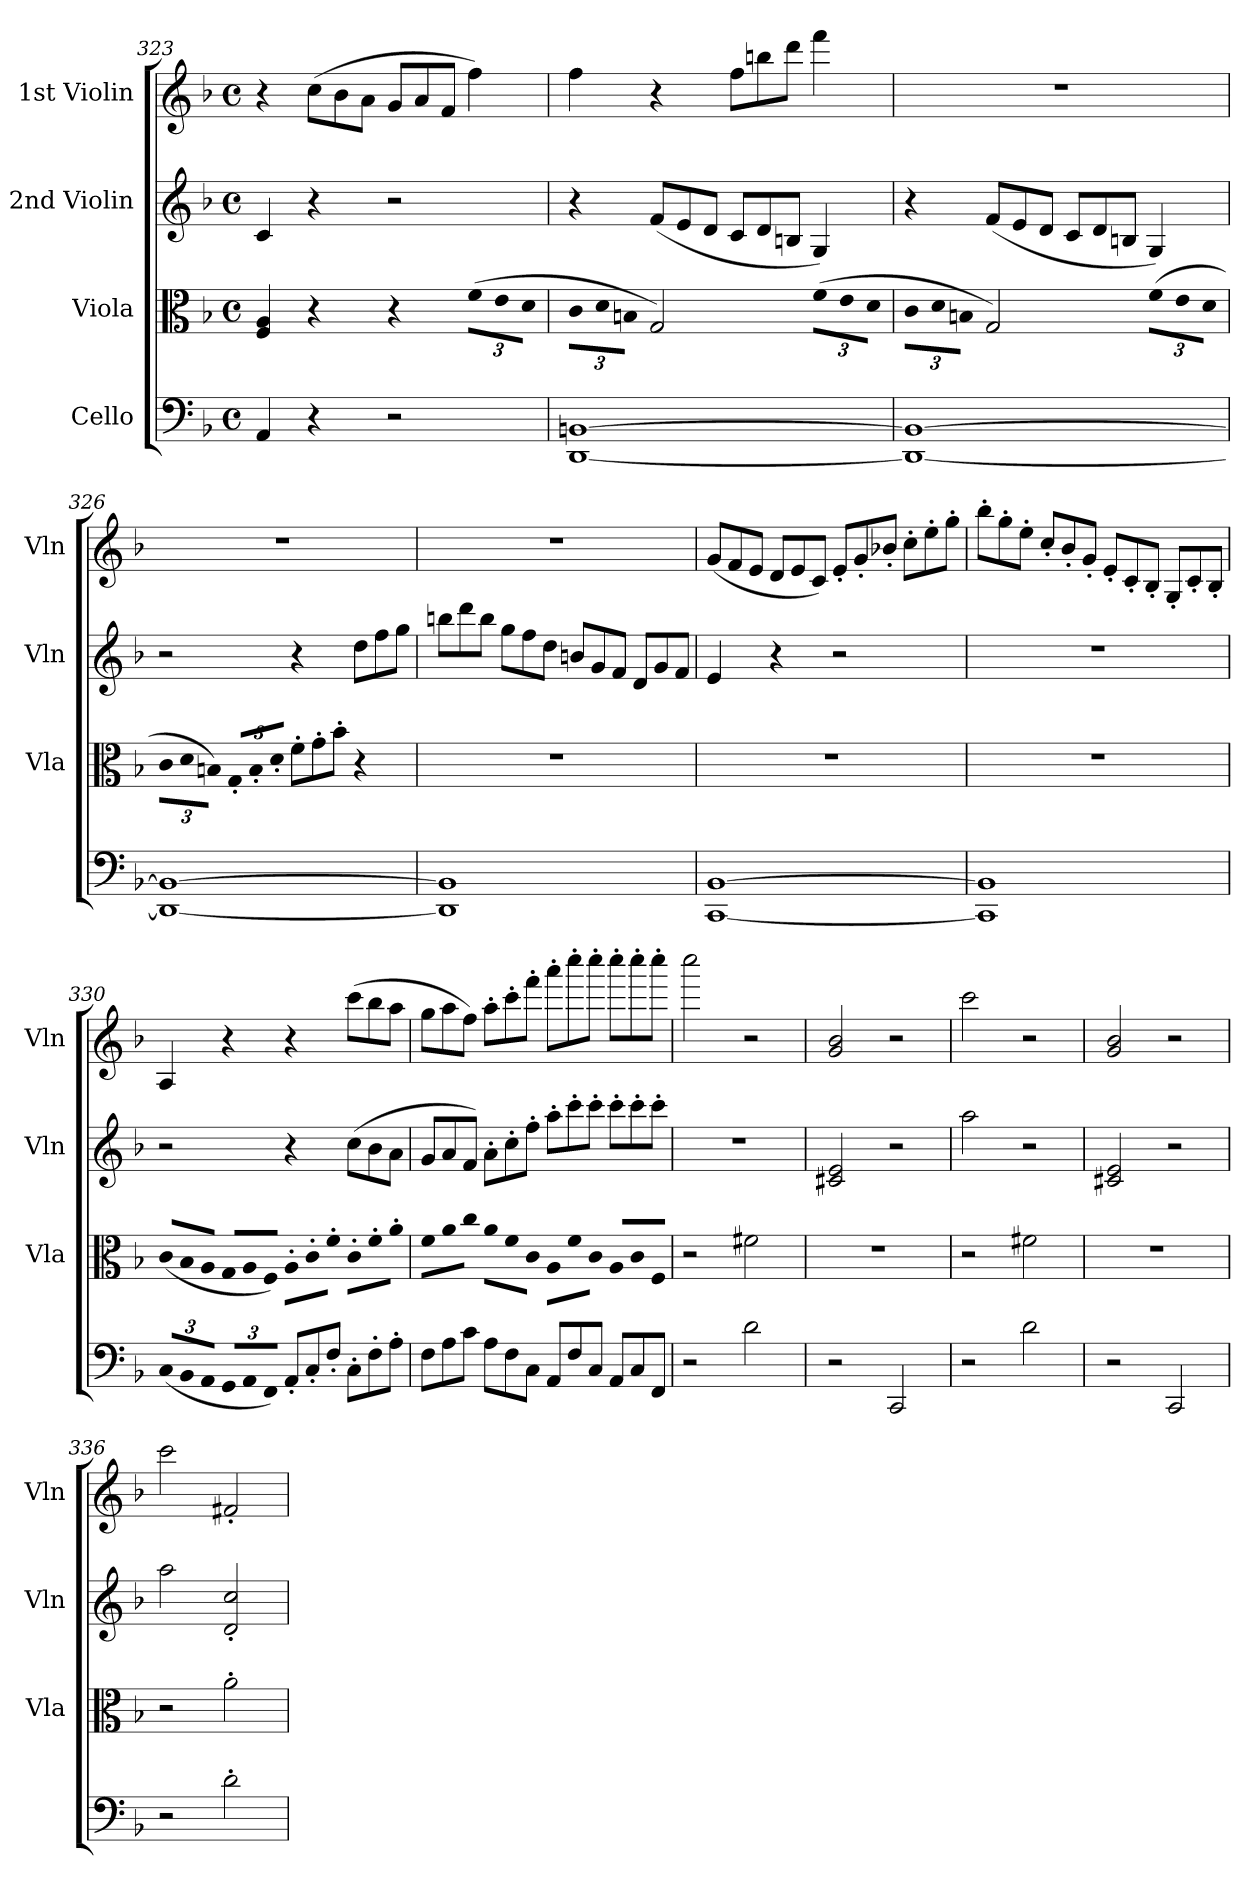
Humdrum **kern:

**kern	**kern	**kern	**kern
*part4	*part3	*part2	*part1
*staff4	*staff3	*staff2	*staff1
*I"Cello	*I"Viola	*I"2nd Violin	*I"1st Violin
*	*I'Vla	*I'Vln	*I'Vln
*clefF4	*clefC3	*clefG2	*clefG2
*k[b-]	*k[b-]	*k[b-]	*k[b-]
*F:	*F:	*F:	*F:
*M4/4	*M4/4	*M4/4	*M4/4
*met(c)	*met(c)	*met(c)	*met(c)
=323	=323	=323	=323
4AA/	4F/ 4A/	4c/	4r
*	*	*	*Xtuplet
4r	4r	4r	(12cc\L
.	.	.	12b-\
.	.	.	12a\J
2r	4r	2r	12g/L
.	.	.	12a/
.	.	.	12f/J
!	!LO:N:vis=8	!	!
.	(12f\L	.	4ff\)
!	!LO:N:vis=8	!	!
.	12e\	.	.
!	!LO:N:vis=8	!	!
.	12d\J	.	.
=324	=324	=324	=324
!	!LO:N:vis=8	!	!
[1DD [1BBn	12c\L	4r	4ff\
!	!LO:N:vis=8	!	!
.	12d\	.	.
!	!LO:N:vis=8	!	!
.	12Bn\J	.	.
*	*	*Xtuplet	*
.	2G/)	(12f/L	4r
.	.	12e/	.
.	.	12d/J	.
.	.	12c/L	12ff\L
.	.	12d/	12bbn\
.	.	12Bn/J	12ddd\J
!	!LO:N:vis=8	!	!
.	(12f\L	4G/)	4fff\
!	!LO:N:vis=8	!	!
.	12e\	.	.
!	!LO:N:vis=8	!	!
.	12d\J	.	.
=325	=325	=325	=325
!	!LO:N:vis=8	!	!
1DD_ 1BB_	12c\L	4r	1r
!	!LO:N:vis=8	!	!
.	12d\	.	.
!	!LO:N:vis=8	!	!
.	12Bn\J	.	.
.	2G/)	(12f/L	.
.	.	12e/	.
.	.	12d/J	.
.	.	12c/L	.
.	.	12d/	.
.	.	12Bn/J	.
!	!LO:N:vis=8	!	!
.	(12f\L	4G/)	.
!	!LO:N:vis=8	!	!
.	12e\	.	.
!	!LO:N:vis=8	!	!
.	12d\J	.	.
=326	=326	=326	=326
!	!LO:N:vis=8	!	!
1DD_ 1BB_	12c\L	2r	1r
!	!LO:N:vis=8	!	!
.	12d\	.	.
!	!LO:N:vis=8	!	!
.	12Bn\J)	.	.
!	!LO:N:vis=8	!	!
.	12G'/L	.	.
!	!LO:N:vis=8	!	!
.	12B'/	.	.
!	!LO:N:vis=8	!	!
.	12d'/J	.	.
*	*Xtuplet	*	*
.	12f'\L	4r	.
.	12g'\	.	.
.	12b-'\J	.	.
.	4r	12dd\L	.
.	.	12ff\	.
.	.	12gg\J	.
!!LO:LB:g=z
=327	=327	=327	=327
1DD] 1BB]	1r	12bbn\L	1r
.	.	12ddd\	.
.	.	12bb\J	.
.	.	12gg\L	.
.	.	12ff\	.
.	.	12dd\J	.
.	.	12bn/L	.
.	.	12g/	.
.	.	12f/J	.
.	.	12d/L	.
.	.	12g/	.
.	.	12f/J	.
=328	=328	=328	=328
[1CC [1BB-	1r	4e/	(12g/L
.	.	.	12f/
.	.	.	12e/J
.	.	4r	12d/L
.	.	.	12e/
.	.	.	12c/J)
.	.	2r	12e'/L
.	.	.	12g'/
.	.	.	12b-X'/J
.	.	.	12cc'\L
.	.	.	12ee'\
.	.	.	12gg'\J
=329	=329	=329	=329
1CC] 1BB-]	1r	1r	12bb-'\L
.	.	.	12gg'\
.	.	.	12ee'\J
.	.	.	12cc'/L
.	.	.	12b-'/
.	.	.	12g'/J
.	.	.	12e'/L
.	.	.	12c'/
.	.	.	12B-'/J
.	.	.	12G'/L
.	.	.	12c'/
.	.	.	12B-'/J
=330	=330	=330	=330
!LO:N:vis=8	!LO:N:vis=8	!	!
(12C/L	(12c/L	2r	4A/
!LO:N:vis=8	!LO:N:vis=8	!	!
12BB-/	12B-/	.	.
!LO:N:vis=8	!LO:N:vis=8	!	!
12AA/J	12A/J	.	.
!LO:N:vis=8	!LO:N:vis=8	!	!
12GG/L	12G/L	.	4r
!LO:N:vis=8	!LO:N:vis=8	!	!
12AA/	12A/	.	.
!LO:N:vis=8	!LO:N:vis=8	!	!
12FF/J)	12F/J)	.	.
*Xtuplet	*	*	*
!	!LO:N:vis=8	!	!
12AA'/L	12A'\L	4r	4r
!	!LO:N:vis=8	!	!
12C'/	12c'\	.	.
!	!LO:N:vis=8	!	!
12F'/J	12f'\J	.	.
!	!LO:N:vis=8	!	!
12C'\L	12c'\L	(12cc\L	(12ccc\L
!	!LO:N:vis=8	!	!
12F'\	12f'\	12b-\	12bb-\
!	!LO:N:vis=8	!	!
12A'\J	12a'\J	12a\J	12aa\J
=331	=331	=331	=331
!	!LO:N:vis=8	!	!
12F\L	12f\L	12g/L	12gg\L
!	!LO:N:vis=8	!	!
12A\	12a\	12a/	12aa\
!	!LO:N:vis=8	!	!
12c\J	12cc\J	12f/J)	12ff\J)
!	!LO:N:vis=8	!	!
12A\L	12a\L	12a'\L	12aa'\L
!	!LO:N:vis=8	!	!
12F\	12f\	12cc'\	12ccc'\
!	!LO:N:vis=8	!	!
12C\J	12c\J	12ff'\J	12fff'\J
!	!LO:N:vis=8	!	!
12AA/L	12A\L	12aa'\L	12aaa'\L
!	!LO:N:vis=8	!	!
12F/	12f\	12ccc'\	12cccc'\
!	!LO:N:vis=8	!	!
12C/J	12c\J	12ccc'\J	12cccc'\J
!	!LO:N:vis=8	!	!
12AA/L	12A/L	12ccc'\L	12cccc'\L
!	!LO:N:vis=8	!	!
12C/	12c/	12ccc'\	12cccc'\
!	!LO:N:vis=8	!	!
12FF/J	12F/J	12ccc'\J	12cccc'\J
=332	=332	=332	=332
2r	2r	1r	2cccc\
2d\	2f#X\	.	2r
!!LO:LB:g=z
=333	=333	=333	=333
2r	1r	2c#X/ 2e/	2g/ 2b-/
2CC/	.	2r	2r
=334	=334	=334	=334
2r	2r	2aa\	2ccc\
2d\	2f#X\	2r	2r
=335	=335	=335	=335
2r	1r	2c#X/ 2e/	2g/ 2b-/
2CC/	.	2r	2r
=336	=336	=336	=336
2r	2r	2aa\	2ccc\
2d'\	2a'\	2d'/ 2cc'/	2f#X'/
=	=	=	=
*-	*-	*-	*-
